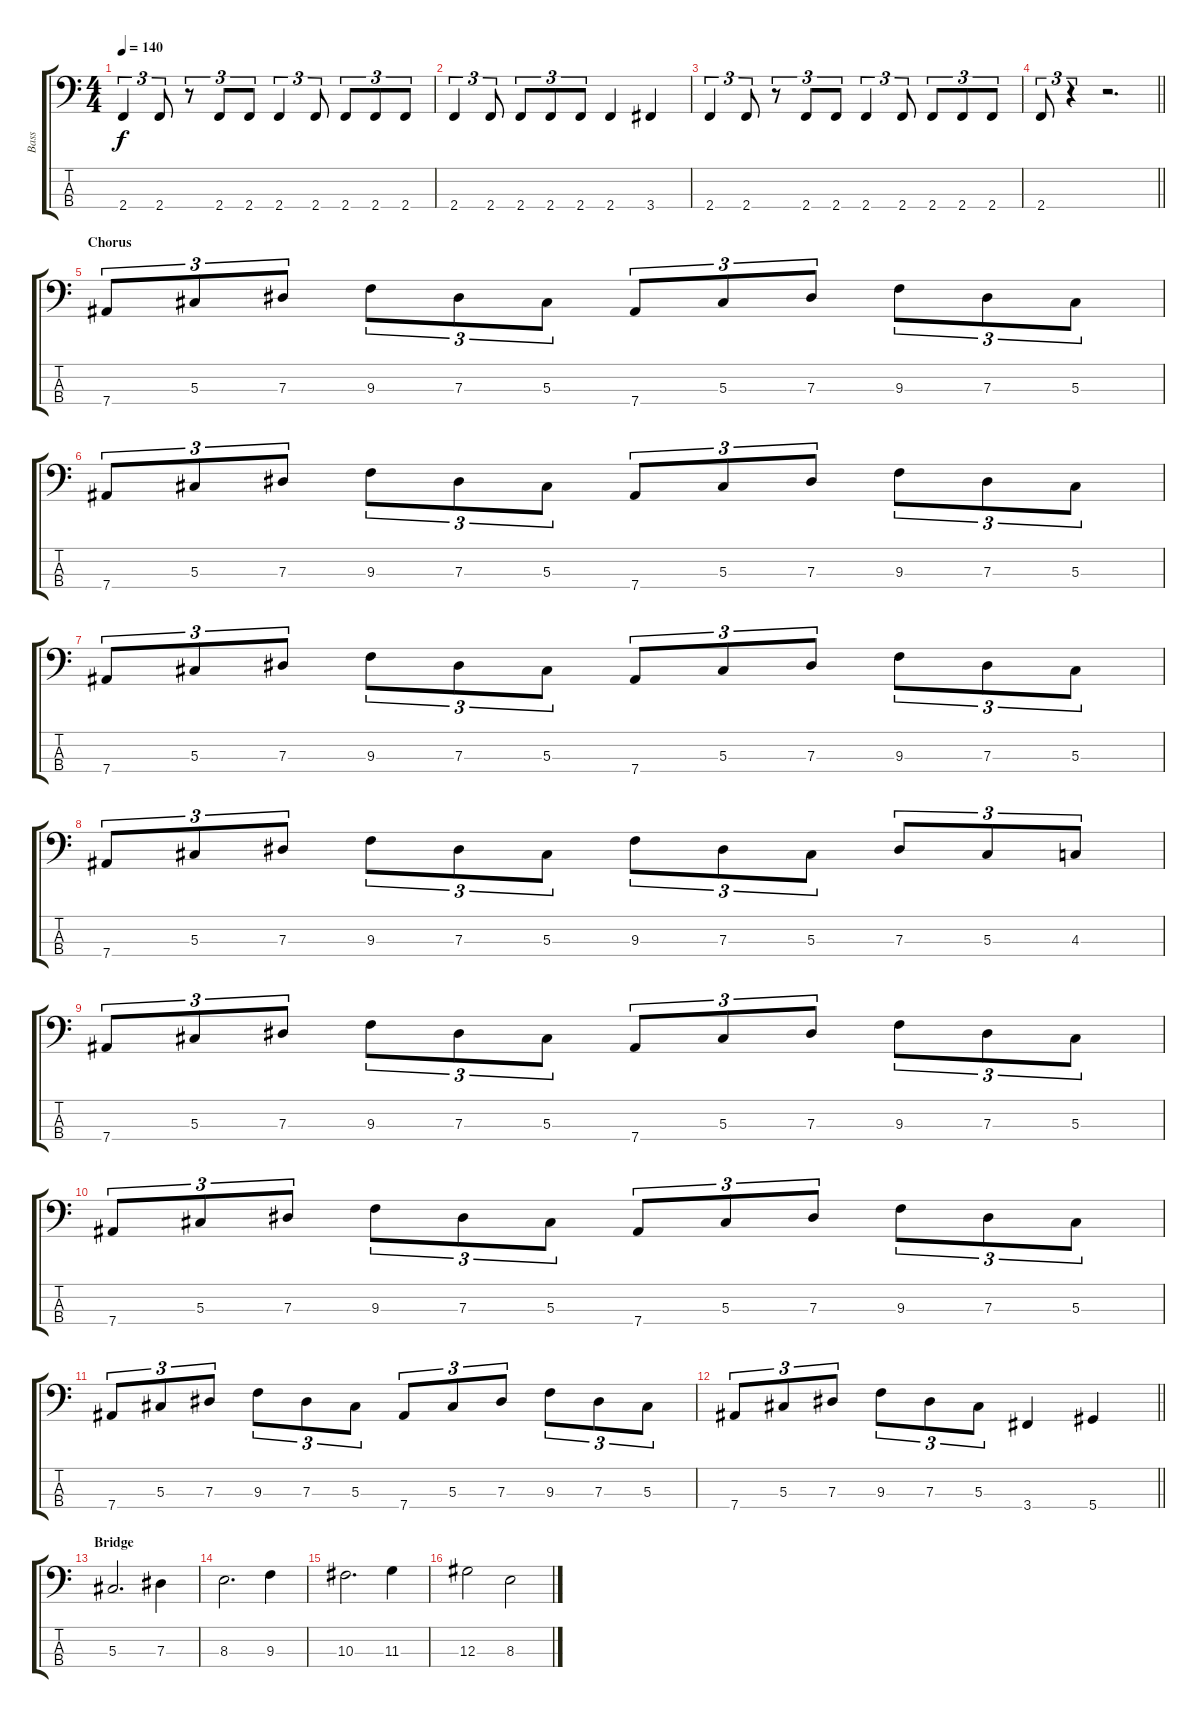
\track ("Bass" "Bass") {instrument electricbassfinger}
\staff {score tabs}
\tuning (Gb2 Db2 Ab1 Eb1) {hide}
\ts (4 4)
\tempo 140
\clef f4
\ks c
2.4.4{tu (3 2) dy f} 2.4.8{tu (3 2)} r.8{tu (3 2)} 2.4.8{tu (3 2)} 2.4.8{tu (3 2)} 2.4.4{tu (3 2)} 2.4.8{tu (3 2)} 2.4.8{tu (3 2)} 2.4.8{tu (3 2)} 2.4.8{tu (3 2)} |
2.4.4{tu (3 2)} 2.4.8{tu (3 2)} 2.4.8{tu (3 2)} 2.4.8{tu (3 2)} 2.4.8{tu (3 2)} 2.4.4 3.4.4 |
2.4.4{tu (3 2)} 2.4.8{tu (3 2)} r.8{tu (3 2)} 2.4.8{tu (3 2)} 2.4.8{tu (3 2)} 2.4.4{tu (3 2)} 2.4.8{tu (3 2)} 2.4.8{tu (3 2)} 2.4.8{tu (3 2)} 2.4.8{tu (3 2)} |
\barLineRight lightlight
2.4.8{tu (3 2)} r.4{tu (3 2)} r.2{d} |
\section ("" "Chorus")
7.4.8{tu (3 2)} 5.3.8{tu (3 2)} 7.3.8{tu (3 2)} 9.3.8{tu (3 2)} 7.3.8{tu (3 2)} 5.3.8{tu (3 2)} 7.4.8{tu (3 2)} 5.3.8{tu (3 2)} 7.3.8{tu (3 2)} 9.3.8{tu (3 2)} 7.3.8{tu (3 2)} 5.3.8{tu (3 2)} |
7.4.8{tu (3 2)} 5.3.8{tu (3 2)} 7.3.8{tu (3 2)} 9.3.8{tu (3 2)} 7.3.8{tu (3 2)} 5.3.8{tu (3 2)} 7.4.8{tu (3 2)} 5.3.8{tu (3 2)} 7.3.8{tu (3 2)} 9.3.8{tu (3 2)} 7.3.8{tu (3 2)} 5.3.8{tu (3 2)} |
7.4.8{tu (3 2)} 5.3.8{tu (3 2)} 7.3.8{tu (3 2)} 9.3.8{tu (3 2)} 7.3.8{tu (3 2)} 5.3.8{tu (3 2)} 7.4.8{tu (3 2)} 5.3.8{tu (3 2)} 7.3.8{tu (3 2)} 9.3.8{tu (3 2)} 7.3.8{tu (3 2)} 5.3.8{tu (3 2)} |
7.4.8{tu (3 2)} 5.3.8{tu (3 2)} 7.3.8{tu (3 2)} 9.3.8{tu (3 2)} 7.3.8{tu (3 2)} 5.3.8{tu (3 2)} 9.3.8{tu (3 2)} 7.3.8{tu (3 2)} 5.3.8{tu (3 2)} 7.3.8{tu (3 2)} 5.3.8{tu (3 2)} 4.3.8{tu (3 2)} |
7.4.8{tu (3 2)} 5.3.8{tu (3 2)} 7.3.8{tu (3 2)} 9.3.8{tu (3 2)} 7.3.8{tu (3 2)} 5.3.8{tu (3 2)} 7.4.8{tu (3 2)} 5.3.8{tu (3 2)} 7.3.8{tu (3 2)} 9.3.8{tu (3 2)} 7.3.8{tu (3 2)} 5.3.8{tu (3 2)} |
7.4.8{tu (3 2)} 5.3.8{tu (3 2)} 7.3.8{tu (3 2)} 9.3.8{tu (3 2)} 7.3.8{tu (3 2)} 5.3.8{tu (3 2)} 7.4.8{tu (3 2)} 5.3.8{tu (3 2)} 7.3.8{tu (3 2)} 9.3.8{tu (3 2)} 7.3.8{tu (3 2)} 5.3.8{tu (3 2)} |
7.4.8{tu (3 2)} 5.3.8{tu (3 2)} 7.3.8{tu (3 2)} 9.3.8{tu (3 2)} 7.3.8{tu (3 2)} 5.3.8{tu (3 2)} 7.4.8{tu (3 2)} 5.3.8{tu (3 2)} 7.3.8{tu (3 2)} 9.3.8{tu (3 2)} 7.3.8{tu (3 2)} 5.3.8{tu (3 2)} |
\barLineRight lightlight
7.4.8{tu (3 2)} 5.3.8{tu (3 2)} 7.3.8{tu (3 2)} 9.3.8{tu (3 2)} 7.3.8{tu (3 2)} 5.3.8{tu (3 2)} 3.4.4 5.4.4 |
\section ("" "Bridge")
5.3.2{d} 7.3.4 |
8.3.2{d} 9.3.4 |
10.3.2{d} 11.3.4 |
12.3.2 8.3.2
